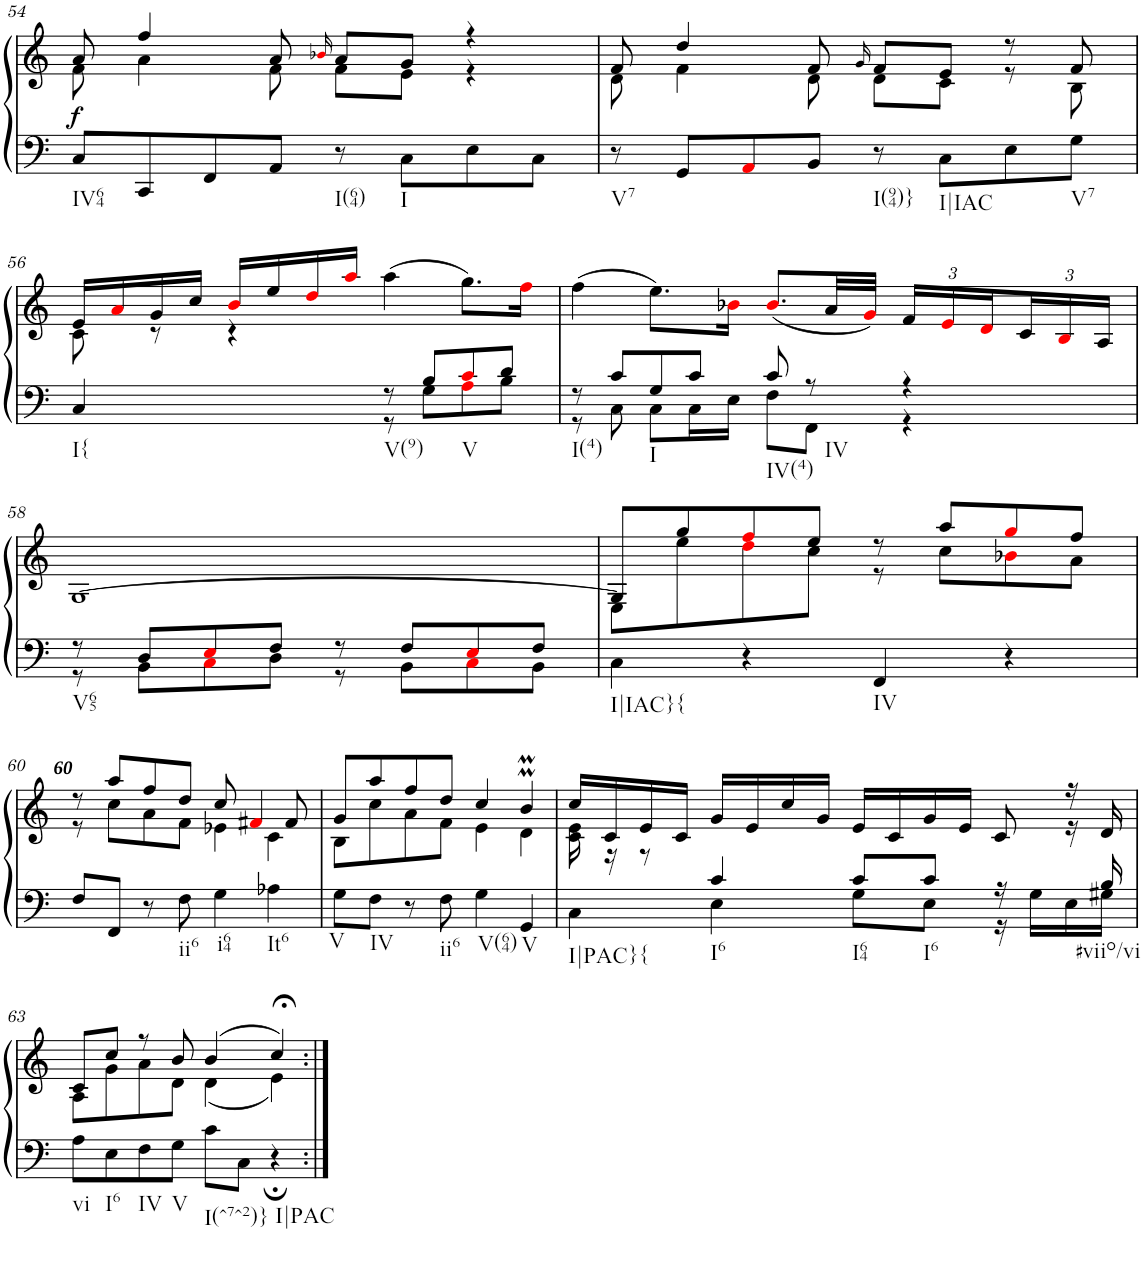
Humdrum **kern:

**kern	**kern	**dynam
*part1	*part1	*part1
*staff2	*staff1	*staff1/2
*I"unbenannt	*	*
!!LO:PB:g=z
*clefG2	*clefG2	*
*k[]	*k[]	*
*M4/4	*M4/4	*
=54	=54	=54
*	*^	*
!LO:TX:b:t=IV64	!	!	!
!	!	!	!LO:DY:b
8C/L	8a/	8f\	f
8CC/	4ff/	4a\	.
8FF/	.	.	.
8AA/J	8a/	8f\	.
.	16qb-Xi/	.	.
!LO:TX:b:t=I(64)	!	!	!
8r	8a/L	8f\L	.
!LO:TX:b:t=I	!	!	!
8C\L	8g/J	8e\J	.
8E\	4r	4r	.
8C\J	.	.	.
=55	=55	=55	=55
!LO:TX:b:t=V7	!	!	!
8r	8f/	8d\	.
8GG/L	4dd/	4f\	.
8AAi/	.	.	.
8BB/J	8f/	8d\	.
.	16qg/	.	.
!LO:TX:b:t=I(94)}	!	!	!
8r	8f/L	8d\L	.
!LO:TX:b:t=I|IAC	!	!	!
8C\L	8e/J	8c\J	.
8E\	8r	8r	.
!LO:TX:b:t=V7	!	!	!
8G\J	8f/	8B\	.
!!LO:LB:g=z	!!
=56	=56	=56	=56
*^	*	*	*
!LO:TX:b:t=I{	!	!	!	!
4C/	2ryy	16e/LL	8c\	.
.	.	16ai/	.	.
.	.	16g/	8r	.
.	.	16cc/JJ	.	.
4ryy	.	16bi/LL	4r	.
.	.	16ee/	.	.
.	.	16ddi/	.	.
.	.	16aai/JJ	.	.
!LO:TX:b:t=V(9)	!	!	!	!
8r	8r	(4aa\	2ryy	.
8B/L	8G\L	.	.	.
!LO:TX:b:t=V	!	!	!	!
8ci/	8Ai\	8.gg\L)	.	.
8d/J	8B\J	.	.	.
.	.	16ffi\Jk	.	.
*	*	*v	*v	*
=57	=57	=57	=57
!LO:TX:b:t=I(4)	!	!	!
8r	8r	(4ff\	.
8c/L	8C\	.	.
!LO:TX:b:t=I	!	!	!
8G/	8C\L	8.ee\L)	.
8c/J	16C\L	.	.
.	16E\JJ	16b-Xi\Jk	.
!LO:TX:b:t=IV(4)	!	!	!
8c/	8F\L	(8.b-i/L	.
!LO:TX:b:t=IV	!	!	!
8r	8FF\J	.	.
.	.	32a/LL	.
.	.	32gi/JJJ)	.
*	*	*Xbrackettup	*
4r	4r	24f/LL	.
.	.	24ei/	.
.	.	24di/	.
.	.	24c/	.
.	.	24Bi/	.
.	.	24A/JJ	.
!!LO:LB:g=z
=58	=58	=58	=58
!LO:TX:b:t=V65	!	!	!
8r	8r	[1G	.
8D/L	8BB\L	.	.
8Ei/	8Ci\	.	.
8F/J	8D\J	.	.
8r	8r	.	.
8F/L	8BB\L	.	.
8Ei/	8Ci\	.	.
8F/J	8BB\J	.	.
=59	=59	=59	=59
*	*	*^	*
!LO:TX:b:t=I|IAC}{	!	!	!	!
*v	*v	*	*	*
4C\	8G/L]	8E\L	.
.	8gg/	8ee\	.
4r	8ffi/	8ddi\	.
.	8ee/J	8cc\J	.
!LO:TX:b:t=IV	!	!	!
4FF/	8r	8r	.
.	8aa/L	8cc\L	.
4r	8ggi/	8b-Xi\	.
.	8ff/J	8a\J	.
!!LO:LB:g=z	!!
=60	=60	=60	=60
8F/L	8r	8r	.
!	!LO:TX:a:Bi:t=60	!	!
8FF/J	8aa/L	8cc\L	.
8r	8ff/	8a\	.
!LO:TX:b:t=ii6	!	!	!
8F\	8dd/J	8f\J	.
!LO:TX:b:t=i64	!	!	!
4G\	8cc/	4e-X\	.
.	4f#Xi/	.	.
!LO:TX:b:t=It6	!	!	!
4A-X\	.	4c\	.
.	8f#/	.	.
=61	=61	=61	=61
!LO:TX:b:t=V	!	!	!
8G\L	8g/L	8B\L	.
!LO:TX:b:t=IV	!	!	!
8F\J	8aa/	8cc\	.
8r	8ff/	8a\	.
!LO:TX:b:t=ii6	!	!	!
8F\	8dd/J	8f\J	.
!LO:TX:b:t=V(64)	!	!	!
4G\	4cc/	4e\	.
!LO:TX:b:t=V	!	!	!
4GG/	4bmm/	4d\	.
=62	=62	=62	=62
*^	*	*	*
!LO:TX:b:t=I|PAC}{	!	!	!	!
4C\	4ryy	16cc/LL	16c\ 16e\	.
.	.	16c/	16r	.
.	.	16e/	8r	.
.	.	16c/JJ	.	.
!LO:TX:b:t=I6	!	!	!	!
4c/	4E\	16g/LL	8ryy	.
.	.	16e/	.	.
*	*	*v	*v	*
.	.	16cc/	.
.	.	16g/JJ	.
!LO:TX:b:t=I64	!	!	!
8c/L	8G\L	16e/LL	.
.	.	16c/	.
!LO:TX:b:t=I6	!	!	!
8c/J	8E\J	16g/	.
.	.	16e/JJ	.
16r	16r	8c/	.
8ryy	16G\LL	.	.
*	*	*^	*
.	16E\	16r	16r	.
!LO:TX:b:t=#viio/vi	!	!	!	!
16B/	16G#X\JJ	16d/	16ryy	.
!!LO:LB:g=z	!!
=63	=63	=63	=63	=63
!LO:TX:b:t=vi	!	!	!	!
*v	*v	*	*	*
8A\L	8c/L	8A\L	.
!LO:TX:b:t=I6	!	!	!
8E\	8cc/J	8g\	.
!LO:TX:b:t=IV	!	!	!
8F\	8r	8a\	.
!LO:TX:b:t=V	!	!	!
8G\J	8b/	8d\J	.
!LO:TX:b:t=I(^7^2)}	!	!	!
8c\L	(4b/	(4d\	.
8C\J	.	.	.
!LO:TX:b:t=I|PAC	!	!	!
4r;	4cc;</)	4e\)	.
*	*v	*v	*
=:|!	=:|!	=:|!
*-	*-	*-
